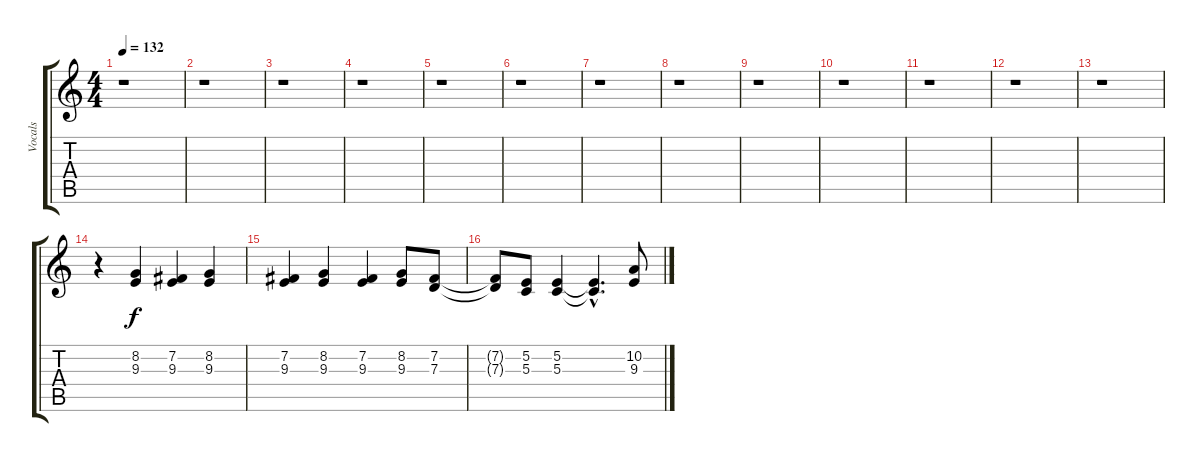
\track ("Vocals " "Vocals ") {instrument fx7echoes}
\staff {score tabs}
\tuning (E4 B3 G3 D3 A2 E2) {hide}
\ts (4 4)
\tempo 132
\clef g2
\ks c
r.1{dy f} |
r.1 |
r.1 |
r.1 |
r.1 |
r.1 |
r.1 |
r.1 |
r.1 |
r.1 |
r.1 |
r.1 |
r.1 |
r.4 (8.2 9.3).4 (7.2 9.3).4 (8.2 9.3).4 |
(7.2 9.3).4 (8.2 9.3).4 (7.2 9.3).4 (8.2 9.3).8 (7.2 7.3).8 |
(7.2{t} 7.3{t}).8 (5.2 5.3).8 (5.2 5.3).4 (5.2{hac t} 5.3{hac t}).4{d} (10.2 9.3).8
